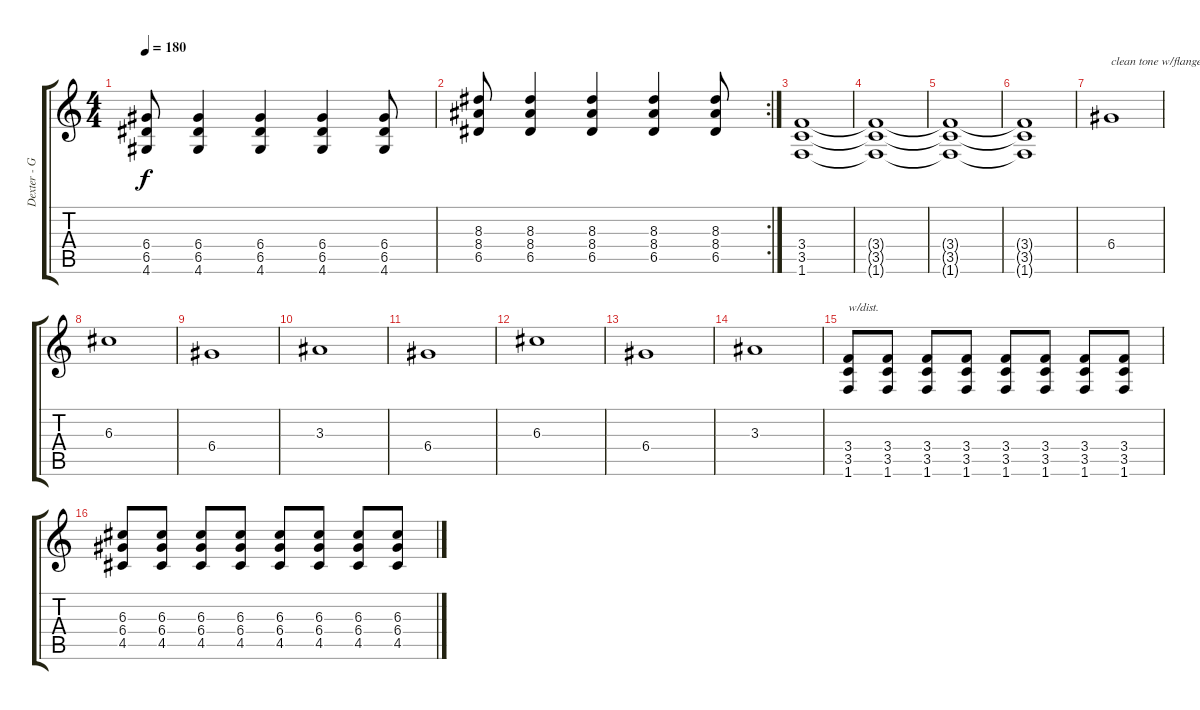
\track ("Dexter - Guitar" "Dexter - G") {instrument distortionguitar}
\staff {score tabs}
\tuning (E4 B3 G3 D3 A2 E2) {hide}
\ts (4 4)
\tempo 180
\clef g2
\ks c
(6.4 6.5 4.6).8{dy f} (6.4 6.5 4.6).4 (6.4 6.5 4.6).4 (6.4 6.5 4.6).4 (6.4 6.5 4.6).8 |
\rc 2
(8.3 8.4 6.5).8 (8.3 8.4 6.5).4 (8.3 8.4 6.5).4 (8.3 8.4 6.5).4 (8.3 8.4 6.5).8 |
(3.4 3.5 1.6).1 |
(3.4{t} 3.5{t} 1.6{t}).1 |
(3.4{t} 3.5{t} 1.6{t}).1 |
(3.4{t} 3.5{t} 1.6{t}).1 |
6.4.1{txt "clean tone w/flanger" instrument electricguitarclean} |
6.3.1 |
6.4.1 |
3.3.1 |
6.4.1 |
6.3.1 |
6.4.1 |
3.3.1 |
(3.4 3.5 1.6).8{txt "w/dist." instrument distortionguitar} (3.4 3.5 1.6).8 (3.4 3.5 1.6).8 (3.4 3.5 1.6).8 (3.4 3.5 1.6).8 (3.4 3.5 1.6).8 (3.4 3.5 1.6).8 (3.4 3.5 1.6).8 |
(6.3 6.4 4.5).8 (6.3 6.4 4.5).8 (6.3 6.4 4.5).8 (6.3 6.4 4.5).8 (6.3 6.4 4.5).8 (6.3 6.4 4.5).8 (6.3 6.4 4.5).8 (6.3 6.4 4.5).8
